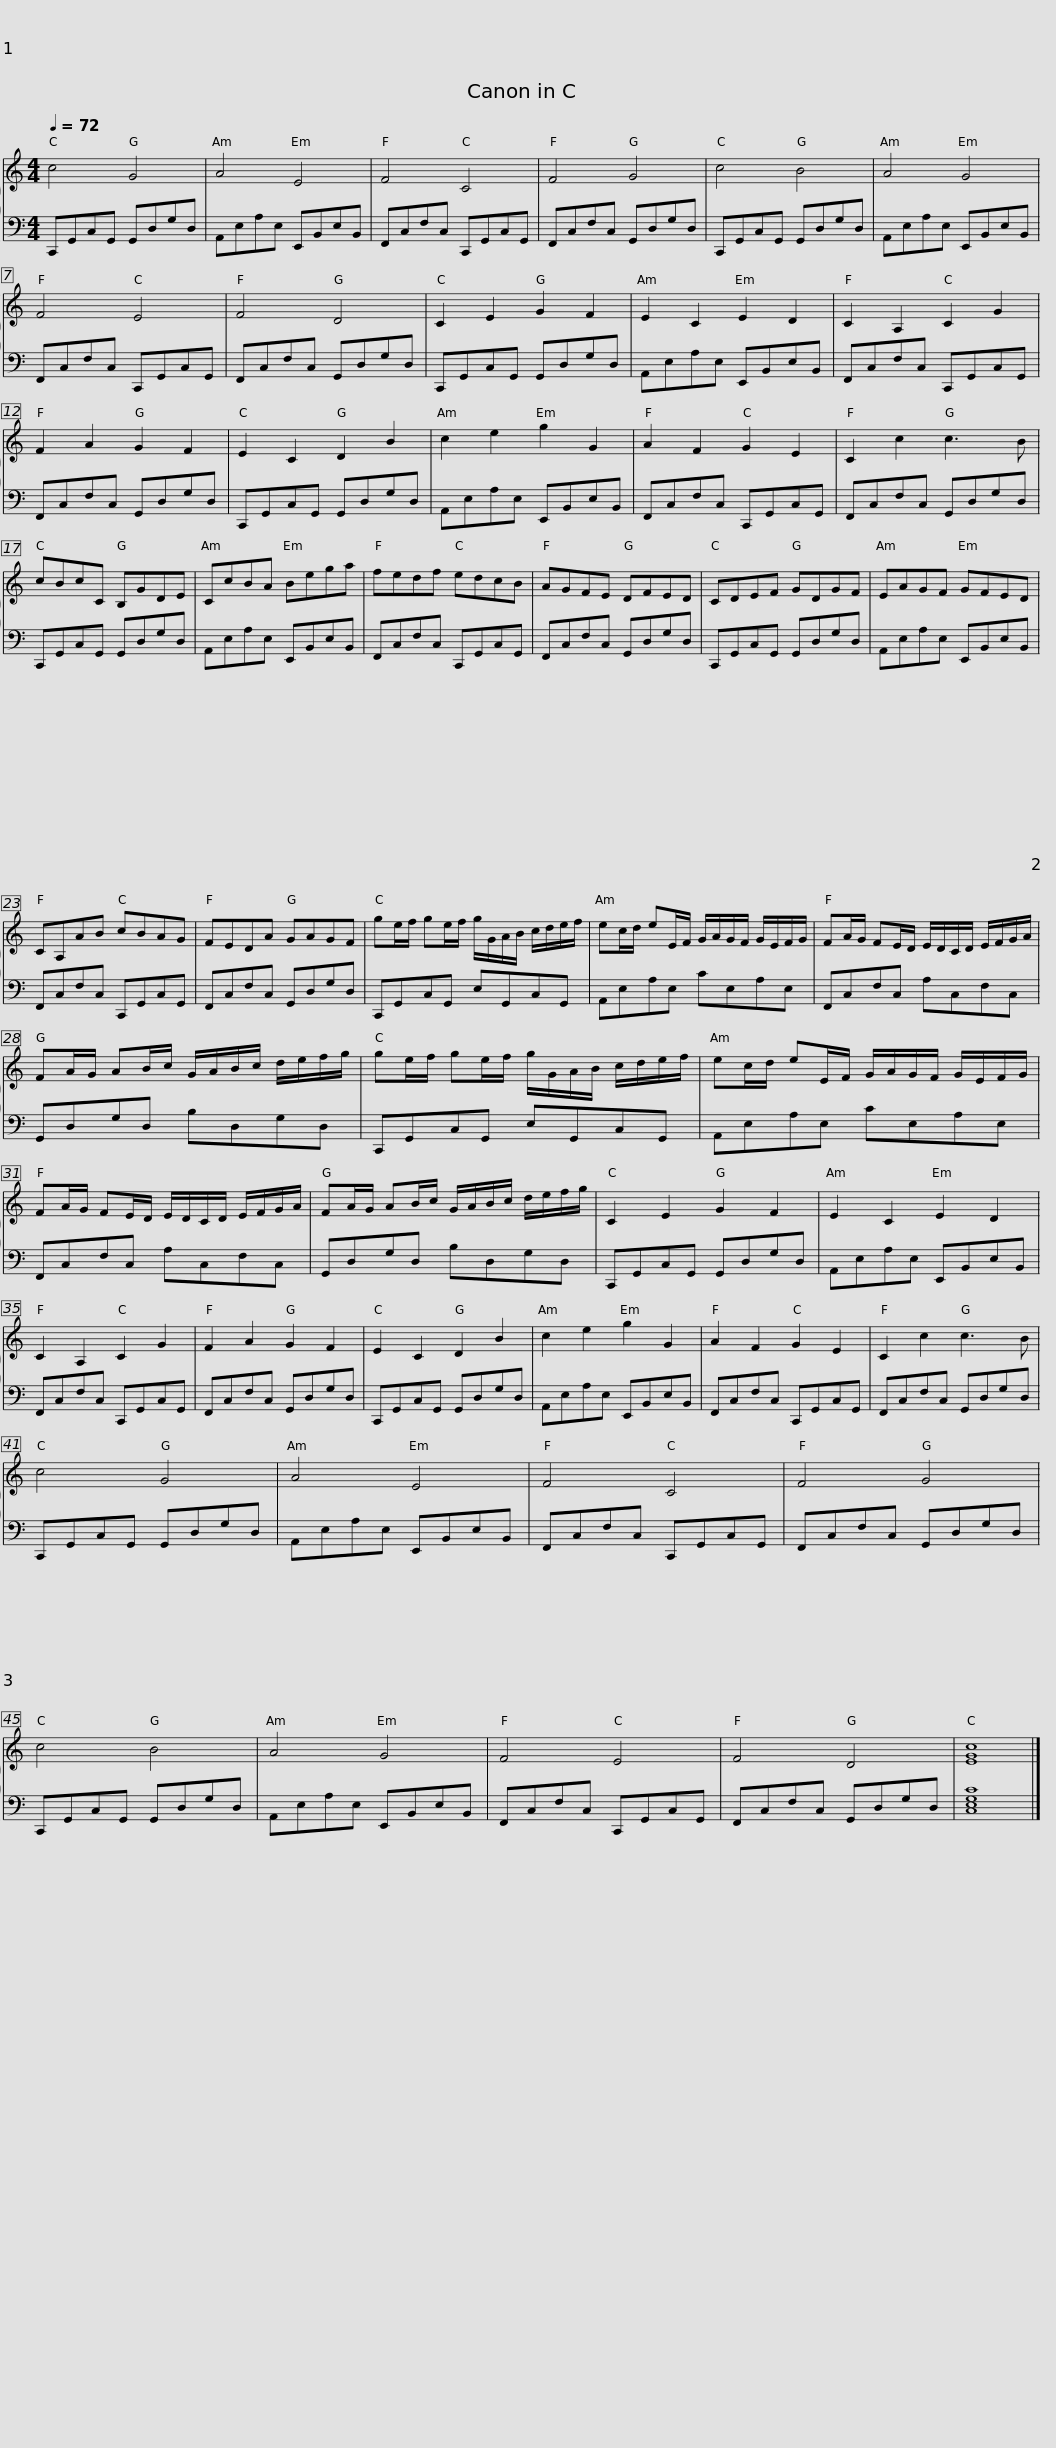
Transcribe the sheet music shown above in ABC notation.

X:1
%%score { 1 | 2 }
L:1/8
Q:1/4=72
M:4/4
I:linebreak $
K:C
V:1 treble
V:2 bass
V:1
 c4 G4 | A4 E4 | F4 C4 | F4 G4 |$ c4 B4 | %5
 A4 G4 | F4 E4 | F4 D4 |$ C2 E2 G2 F2 | E2 C2 E2 D2 | %10
 C2 A,2 C2 G2 | F2 A2 G2 F2 |$ E2 C2 D2 B2 | c2 e2 g2 G2 | A2 F2 G2 E2 | %15
 C2 c2 c3 B |$ cBcC B,GDE | CcBA Bega | fedf edcB | AGFE DFED |$ %20
 CDEF GDGF | EAGF GFED | CA,AB cBAG | FEDA GAGF |$ ge/f/ ge/f/ g/G/A/B/ c/d/e/f/ | %25
 ec/d/ eE/F/ G/A/G/F/ G/E/F/G/ |$ FA/G/ FE/D/ E/D/C/D/ E/F/G/A/ | FA/G/ AB/c/ G/A/B/c/ d/e/f/g/ |$ ge/f/ ge/f/ g/G/A/B/ c/d/e/f/ | ec/d/ eE/F/ G/A/G/F/ G/E/F/G/ |$ %30
 FA/G/ FE/D/ E/D/C/D/ E/F/G/A/ | FA/G/ AB/c/ G/A/B/c/ d/e/f/g/ |$ C2 E2 G2 F2 | E2 C2 E2 D2 | C2 A,2 C2 G2 | %35
 F2 A2 G2 F2 |$ E2 C2 D2 B2 | c2 e2 g2 G2 | A2 F2 G2 E2 | C2 c2 c3 B |$ %40
 c4 G4 | A4 E4 | F4 C4 | F4 G4 |$ c4 B4 | %45
 A4 G4 | F4 E4 | F4 D4 |$ [EGc]8 |] %49
V:2
 C,,G,,C,G,, G,,D,G,D, | A,,E,A,E, E,,B,,E,B,, | F,,C,F,C, C,,G,,C,G,, | F,,C,F,C, G,,D,G,D, |$ C,,G,,C,G,, G,,D,G,D, | %5
 A,,E,A,E, E,,B,,E,B,, | F,,C,F,C, C,,G,,C,G,, | F,,C,F,C, G,,D,G,D, |$ C,,G,,C,G,, G,,D,G,D, | A,,E,A,E, E,,B,,E,B,, | %10
 F,,C,F,C, C,,G,,C,G,, | F,,C,F,C, G,,D,G,D, |$ C,,G,,C,G,, G,,D,G,D, | A,,E,A,E, E,,B,,E,B,, | F,,C,F,C, C,,G,,C,G,, | %15
 F,,C,F,C, G,,D,G,D, |$ C,,G,,C,G,, G,,D,G,D, | A,,E,A,E, E,,B,,E,B,, | F,,C,F,C, C,,G,,C,G,, | F,,C,F,C, G,,D,G,D, |$ %20
 C,,G,,C,G,, G,,D,G,D, | A,,E,A,E, E,,B,,E,B,, | F,,C,F,C, C,,G,,C,G,, | F,,C,F,C, G,,D,G,D, |$ C,,G,,C,G,, E,G,,C,G,, | %25
 A,,E,A,E, CE,A,E, |$ F,,C,F,C, A,C,F,C, | G,,D,G,D, B,D,G,D, |$ C,,G,,C,G,, E,G,,C,G,, | A,,E,A,E, CE,A,E, |$ %30
 F,,C,F,C, A,C,F,C, | G,,D,G,D, B,D,G,D, |$ C,,G,,C,G,, G,,D,G,D, | A,,E,A,E, E,,B,,E,B,, | F,,C,F,C, C,,G,,C,G,, | %35
 F,,C,F,C, G,,D,G,D, |$ C,,G,,C,G,, G,,D,G,D, | A,,E,A,E, E,,B,,E,B,, | F,,C,F,C, C,,G,,C,G,, | F,,C,F,C, G,,D,G,D, |$ %40
 C,,G,,C,G,, G,,D,G,D, | A,,E,A,E, E,,B,,E,B,, | F,,C,F,C, C,,G,,C,G,, | F,,C,F,C, G,,D,G,D, |$ C,,G,,C,G,, G,,D,G,D, | %45
 A,,E,A,E, E,,B,,E,B,, | F,,C,F,C, C,,G,,C,G,, | F,,C,F,C, G,,D,G,D, |$ [C,E,G,C]8 |] %49
